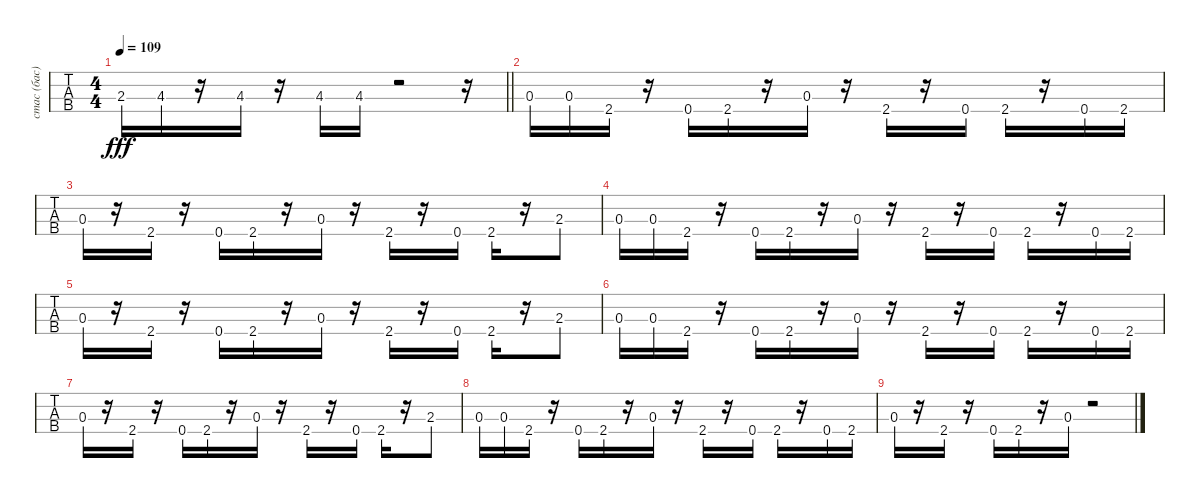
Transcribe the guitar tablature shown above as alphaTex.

\track ("стас (бас)" "стас (бас)") {instrument electricbasspick}
\staff {tabs}
\tuning (G2 D2 A1 E1) {hide}
\ts (4 4)
\tempo 109
\clef f4
\barLineRight lightlight
\ks c
2.3.16{dy fff} 4.3.16 r.16 4.3.16 r.16 4.3.16 4.3.16 r.2 r.16 |
0.3.16 0.3.16 2.4.16 r.16 0.4.16 2.4.16 r.16 0.3.16 r.16 2.4.16 r.16 0.4.16 2.4.16 r.16 0.4.16 2.4.16 |
0.3.16 r.16 2.4.16 r.16 0.4.16 2.4.16 r.16 0.3.16 r.16 2.4.16 r.16 0.4.16 2.4.16 r.16 2.3.8 |
0.3.16 0.3.16 2.4.16 r.16 0.4.16 2.4.16 r.16 0.3.16 r.16 2.4.16 r.16 0.4.16 2.4.16 r.16 0.4.16 2.4.16 |
0.3.16 r.16 2.4.16 r.16 0.4.16 2.4.16 r.16 0.3.16 r.16 2.4.16 r.16 0.4.16 2.4.16 r.16 2.3.8 |
0.3.16 0.3.16 2.4.16 r.16 0.4.16 2.4.16 r.16 0.3.16 r.16 2.4.16 r.16 0.4.16 2.4.16 r.16 0.4.16 2.4.16 |
0.3.16 r.16 2.4.16 r.16 0.4.16 2.4.16 r.16 0.3.16 r.16 2.4.16 r.16 0.4.16 2.4.16 r.16 2.3.8 |
0.3.16 0.3.16 2.4.16 r.16 0.4.16 2.4.16 r.16 0.3.16 r.16 2.4.16 r.16 0.4.16 2.4.16 r.16 0.4.16 2.4.16 |
0.3.16 r.16 2.4.16 r.16 0.4.16 2.4.16 r.16 0.3.16 r.2
